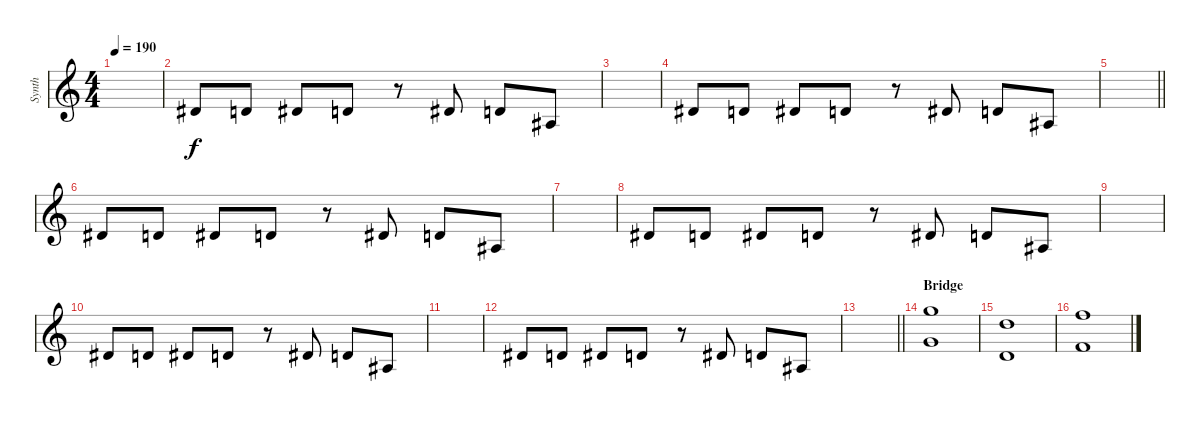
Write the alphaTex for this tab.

\track ("Synth" "Synth") {instrument lead2sawtooth}
\staff {score}
\tuning (E4 B3 G3 D3 A2 D2) {hide}
\ts (4 4)
\tempo 190
\clef g2
\ks c
|
4.2.8 3.2.8 4.2.8 3.2.8 r.8 4.2.8 3.2.8 3.3.8 |
|
4.2.8 3.2.8 4.2.8 3.2.8 r.8 4.2.8 3.2.8 3.3.8 |
\barLineRight lightlight
|
4.2.8 3.2.8 4.2.8 3.2.8 r.8 4.2.8 3.2.8 3.3.8 |
|
4.2.8 3.2.8 4.2.8 3.2.8 r.8 4.2.8 3.2.8 3.3.8 |
|
4.2.8 3.2.8 4.2.8 3.2.8 r.8 4.2.8 3.2.8 3.3.8 |
|
4.2.8 3.2.8 4.2.8 3.2.8 r.8 4.2.8 3.2.8 3.3.8 |
\barLineRight lightlight
|
\section ("" "Bridge")
(15.1 8.2).1 |
(15.2 7.3).1 |
(13.1 6.2).1
